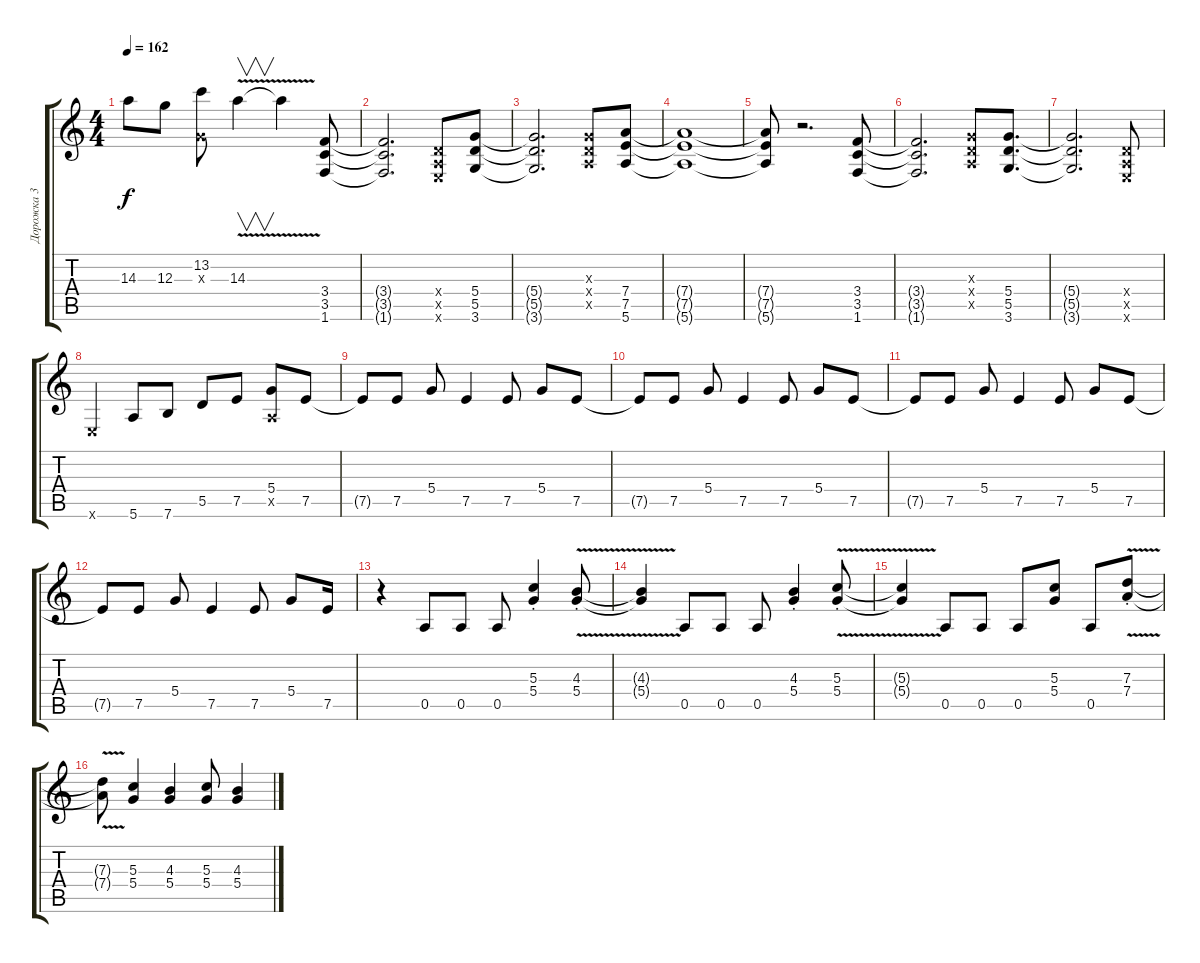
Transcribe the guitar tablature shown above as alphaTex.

\track ("Дорожка 3" "Дорожка 3") {instrument overdrivenguitar}
\staff {score tabs}
\tuning (E4 B3 G3 D3 A2 E2) {hide}
\ts (4 4)
\tempo 162
\clef g2
\ks c
14.3.8{dy f} 12.3.8 (13.2 0.3{x}).8 14.3{v}.4{v} 14.3{t}.4 (3.4 3.5 1.6).8 |
(3.4{t} 3.5{t} 1.6{t}).2{d} (0.4{x} 0.5{x} 0.6{x}).8 (5.4 5.5 3.6).8 |
(5.4{t} 5.5{t} 3.6{t}).2{d} (0.3{x} 0.4{x} 0.5{x}).8 (7.4 7.5 5.6).8 |
(7.4{t} 7.5{t} 5.6{t}).1 |
(7.4{t} 7.5{t} 5.6{t}).8 r.2{d} (3.4 3.5 1.6).8 |
(3.4{t} 3.5{t} 1.6{t}).2{d} (0.3{x} 0.4{x} 0.5{x}).8 (5.4 5.5 3.6).8{d} |
(5.4{t} 5.5{t} 3.6{t}).2{d} (0.4{x} 0.5{x} 0.6{x}).8 |
0.6{x}.4 5.6.8 7.6.8 5.5.8 7.5.8 (5.4 0.5{x}).8 7.5.8 |
7.5{t}.8 7.5.8 5.4.8 7.5.4 7.5.8 5.4.8 7.5.8 |
7.5{t}.8 7.5.8 5.4.8 7.5.4 7.5.8 5.4.8 7.5.8 |
7.5{t}.8 7.5.8 5.4.8 7.5.4 7.5.8 5.4.8 7.5.8 |
7.5{t}.8 7.5.8 5.4.8 7.5.4 7.5.8 5.4.8 7.5.16 |
r.4 0.5.8 0.5.8 0.5.8 (5.3 5.4{st}).4 (4.3{st} 5.4{v st}).8 |
(4.3{t} 5.4{t}).4 0.5.8 0.5.8 0.5.8 (4.3 5.4{st}).4 (5.3{v st} 5.4{st}).8 |
(5.3{t} 5.4{t}).4 0.5.8 0.5.8 0.5.8 (5.3 5.4).8 0.5.8 (7.3 7.4{v st}).8 |
(7.3{t} 7.4{t}).8 (5.3 5.4).4 (4.3 5.4).4 (5.3 5.4).8 (4.3 5.4).4
